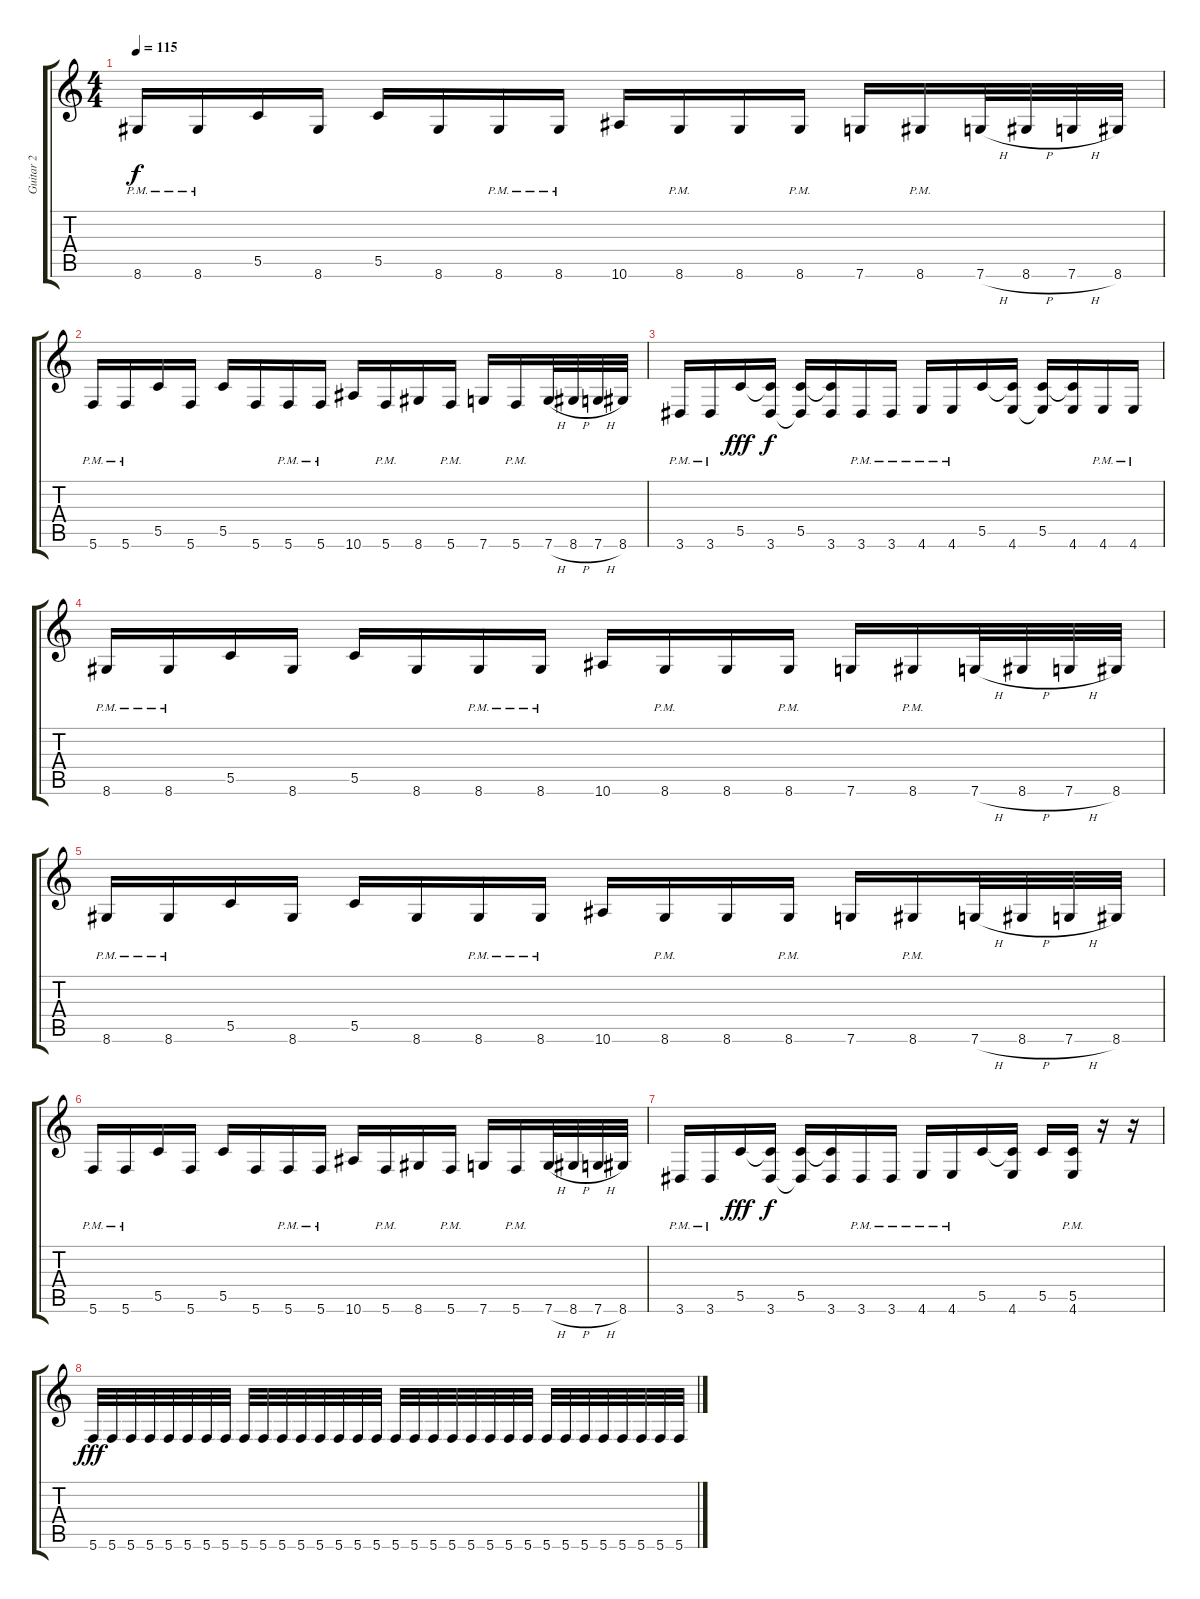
\track ("Guitar 2" "Guitar 2") {instrument distortionguitar}
\staff {score tabs}
\tuning (D4 A3 F3 C3 G2 C2) {hide}
\ts (4 4)
\tempo 115
\clef g2
\ks c
8.6{pm}.16{dy f} 8.6{pm}.16 5.5.16 8.6.16 5.5.16 8.6.16 8.6{pm}.16 8.6{pm}.16 10.6.16 8.6{pm}.16 8.6.16 8.6{pm}.16 7.6.16 8.6{pm}.16 7.6{h}.32 8.6{h}.32 7.6{h}.32 8.6.32 |
5.6{pm}.16 5.6{pm}.16 5.5.16 5.6.16 5.5.16 5.6.16 5.6{pm}.16 5.6{pm}.16 10.6.16 5.6{pm}.16 8.6.16 5.6{pm}.16 7.6.16 5.6{pm}.16 7.6{h}.32 8.6{h}.32 7.6{h}.32 8.6.32 |
3.6{pm}.16 3.6{pm}.16 5.5.16{dy fff} (5.5{t} 3.6).16{dy f} (5.5 3.6{t}).16 (5.5{t} 3.6).16 3.6{pm}.16 3.6{pm}.16 4.6{pm}.16 4.6{pm}.16 5.5.16 (5.5{t} 4.6).16 (5.5 4.6{t}).16 (5.5{t} 4.6).16 4.6{pm}.16 4.6{pm}.16 |
8.6{pm}.16 8.6{pm}.16 5.5.16 8.6.16 5.5.16 8.6.16 8.6{pm}.16 8.6{pm}.16 10.6.16 8.6{pm}.16 8.6.16 8.6{pm}.16 7.6.16 8.6{pm}.16 7.6{h}.32 8.6{h}.32 7.6{h}.32 8.6.32 |
8.6{pm}.16 8.6{pm}.16 5.5.16 8.6.16 5.5.16 8.6.16 8.6{pm}.16 8.6{pm}.16 10.6.16 8.6{pm}.16 8.6.16 8.6{pm}.16 7.6.16 8.6{pm}.16 7.6{h}.32 8.6{h}.32 7.6{h}.32 8.6.32 |
5.6{pm}.16 5.6{pm}.16 5.5.16 5.6.16 5.5.16 5.6.16 5.6{pm}.16 5.6{pm}.16 10.6.16 5.6{pm}.16 8.6.16 5.6{pm}.16 7.6.16 5.6{pm}.16 7.6{h}.32 8.6{h}.32 7.6{h}.32 8.6.32 |
3.6{pm}.16 3.6{pm}.16 5.5.16{dy fff} (5.5{t} 3.6).16{dy f} (5.5 3.6{t}).16 (5.5{t} 3.6).16 3.6{pm}.16 3.6{pm}.16 4.6{pm}.16 4.6{pm}.16 5.5.16 (5.5{t} 4.6).16 5.5.16 (5.5{pm} 4.6{pm}).16 r.16 r.16 |
5.6.32{dy fff} 5.6.32 5.6.32 5.6.32 5.6.32 5.6.32 5.6.32 5.6.32 5.6.32 5.6.32 5.6.32 5.6.32 5.6.32 5.6.32 5.6.32 5.6.32 5.6.32 5.6.32 5.6.32 5.6.32 5.6.32 5.6.32 5.6.32 5.6.32 5.6.32 5.6.32 5.6.32 5.6.32 5.6.32 5.6.32 5.6.32 5.6.32
